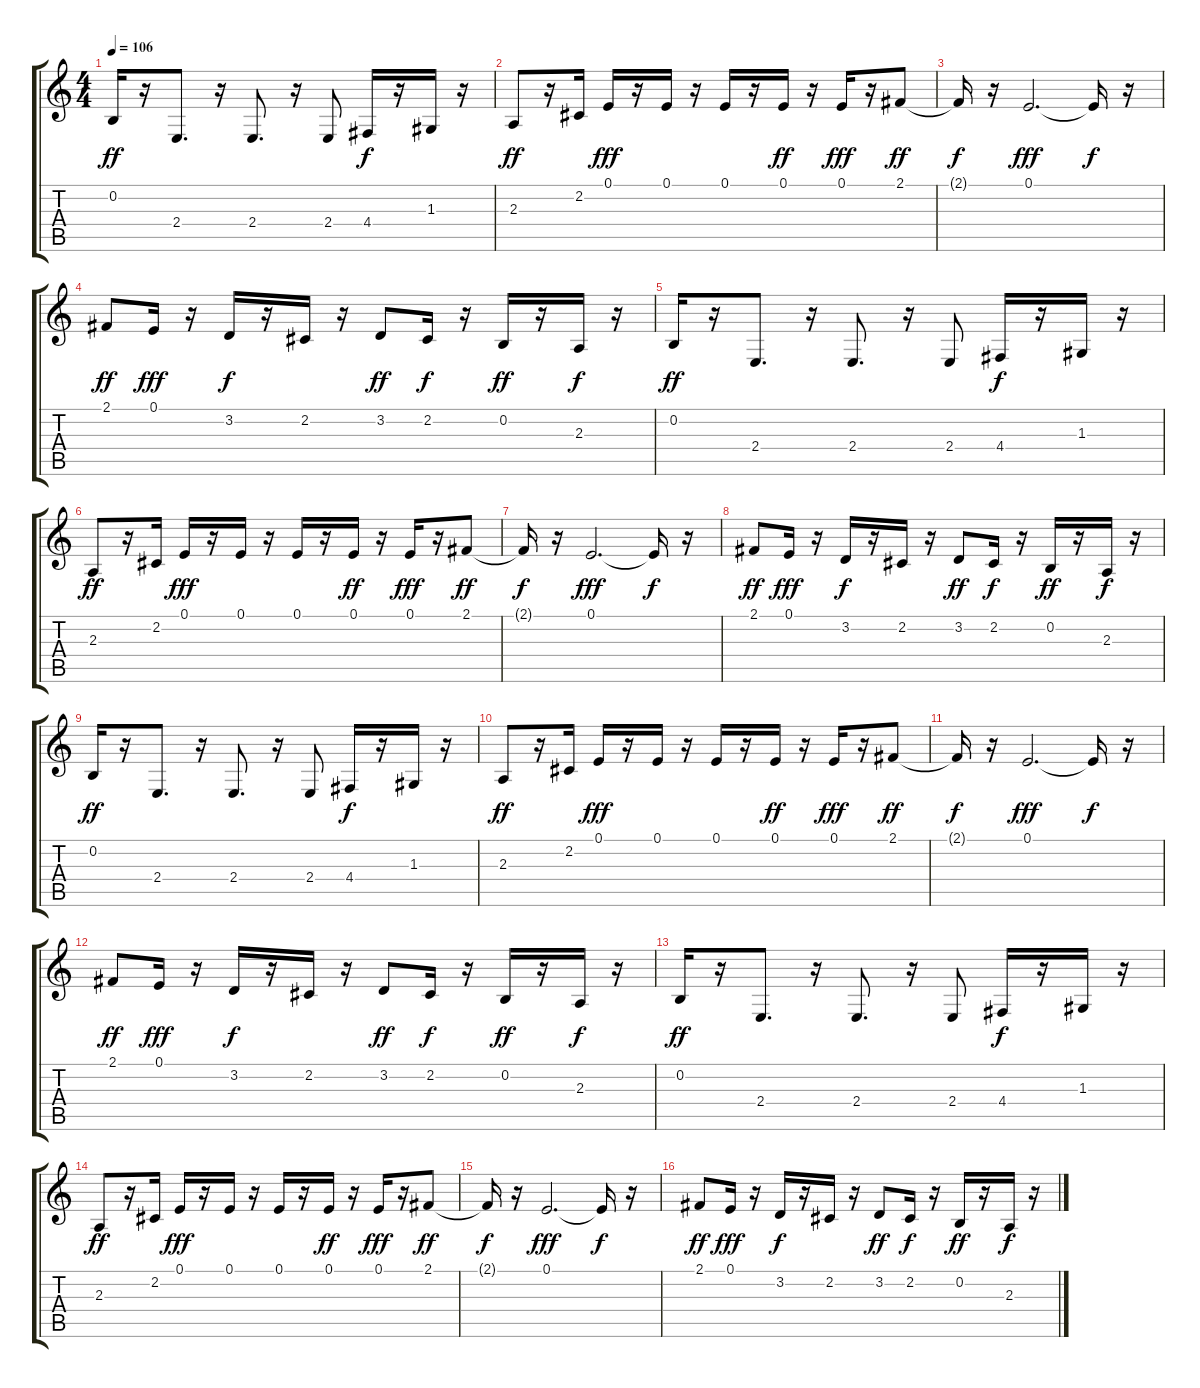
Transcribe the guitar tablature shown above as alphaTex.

\track "" {instrument tenorsax}
\staff {score tabs}
\tuning (E4 B3 G3 D3 A2 E2) {hide}
\ts (4 4)
\tempo 106
\clef g2
\ks c
0.2.16{dy ff} r.16 2.4.8{d} r.16 2.4.8{d} r.16 2.4.8 4.4.16{dy f} r.16 1.3.16 r.16 |
2.3.8{dy ff} r.16 2.2.16{volume 10} 0.1.16{dy fff} r.16 0.1.16 r.16 0.1.16 r.16 0.1.16{dy ff} r.16 0.1.16{dy fff} r.16 2.1.8{dy ff} |
2.1{t}.16{dy f} r.16 0.1.2{d dy fff} 0.1{t}.16{dy f} r.16 |
2.1.8{dy ff} 0.1.16{dy fff} r.16 3.2.16{dy f} r.16 2.2.16 r.16 3.2.8{dy ff} 2.2.16{dy f} r.16 0.2.16{dy ff} r.16 2.3.16{dy f} r.16 |
0.2.16{dy ff} r.16 2.4.8{d} r.16 2.4.8{d} r.16 2.4.8 4.4.16{dy f} r.16 1.3.16 r.16 |
2.3.8{dy ff} r.16 2.2.16{volume 11} 0.1.16{dy fff} r.16 0.1.16 r.16 0.1.16 r.16 0.1.16{dy ff} r.16 0.1.16{dy fff} r.16 2.1.8{dy ff} |
2.1{t}.16{dy f} r.16 0.1.2{d dy fff} 0.1{t}.16{dy f} r.16 |
2.1.8{dy ff} 0.1.16{dy fff} r.16 3.2.16{dy f} r.16 2.2.16 r.16 3.2.8{dy ff} 2.2.16{dy f} r.16 0.2.16{dy ff} r.16 2.3.16{dy f} r.16 |
0.2.16{dy ff} r.16 2.4.8{d} r.16 2.4.8{d} r.16 2.4.8 4.4.16{dy f} r.16 1.3.16 r.16 |
2.3.8{dy ff} r.16 2.2.16{volume 12} 0.1.16{dy fff} r.16 0.1.16 r.16 0.1.16 r.16 0.1.16{dy ff} r.16 0.1.16{dy fff} r.16 2.1.8{dy ff} |
2.1{t}.16{dy f} r.16 0.1.2{d dy fff} 0.1{t}.16{dy f} r.16 |
2.1.8{dy ff} 0.1.16{dy fff} r.16 3.2.16{dy f} r.16 2.2.16 r.16 3.2.8{dy ff} 2.2.16{dy f} r.16 0.2.16{dy ff} r.16 2.3.16{dy f} r.16 |
0.2.16{dy ff} r.16 2.4.8{d} r.16 2.4.8{d} r.16 2.4.8 4.4.16{dy f} r.16 1.3.16 r.16 |
2.3.8{dy ff} r.16 2.2.16{volume 12} 0.1.16{dy fff} r.16 0.1.16 r.16 0.1.16 r.16 0.1.16{dy ff} r.16 0.1.16{dy fff} r.16 2.1.8{dy ff} |
2.1{t}.16{dy f} r.16 0.1.2{d dy fff} 0.1{t}.16{dy f} r.16 |
2.1.8{dy ff} 0.1.16{dy fff} r.16 3.2.16{dy f} r.16 2.2.16 r.16 3.2.8{dy ff} 2.2.16{dy f} r.16 0.2.16{dy ff} r.16 2.3.16{dy f} r.16
